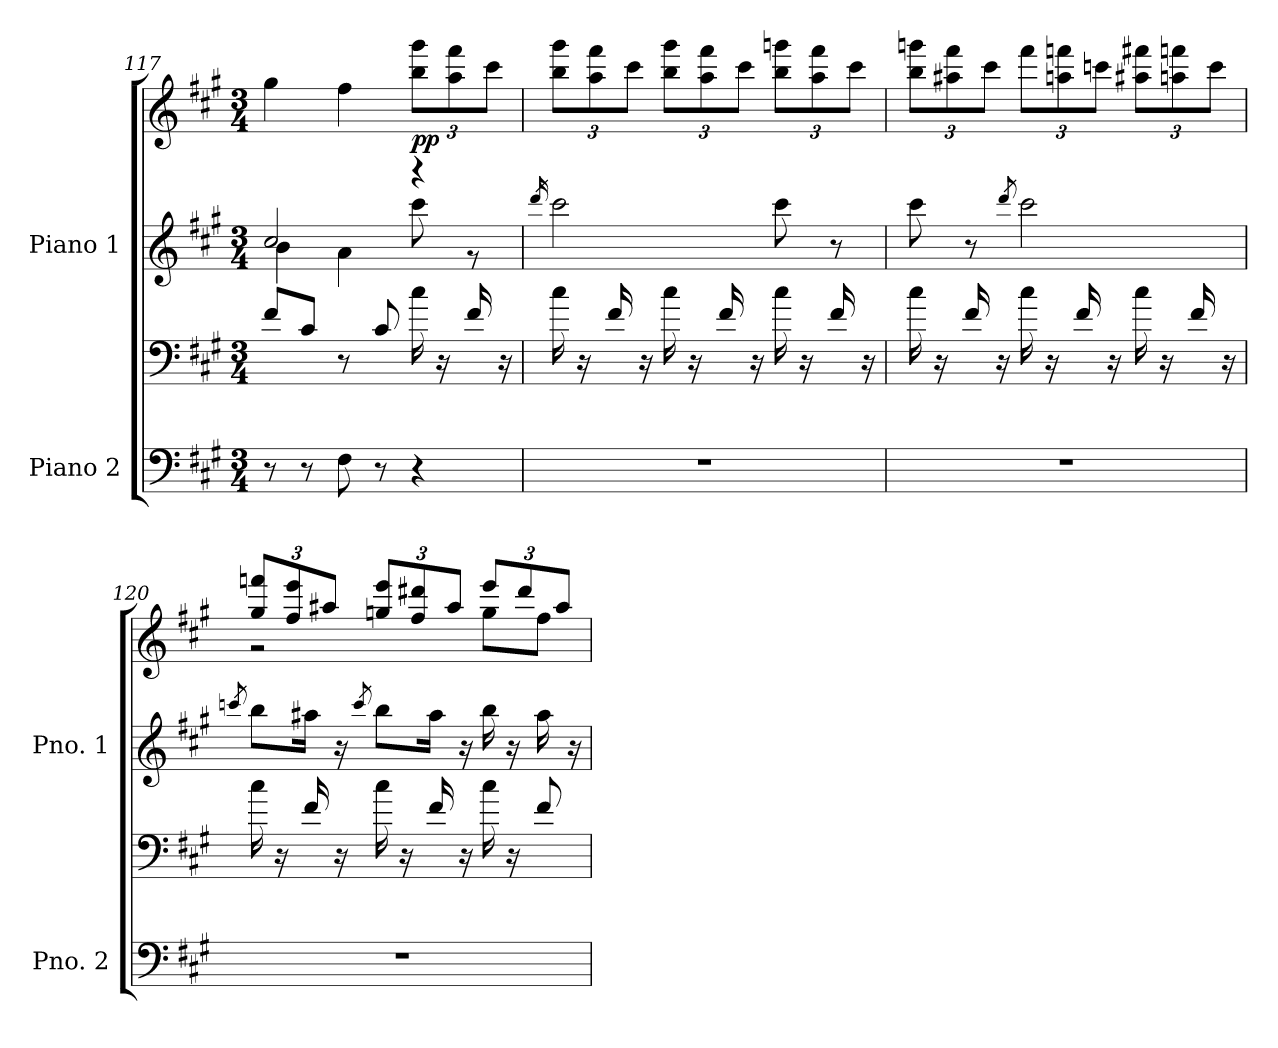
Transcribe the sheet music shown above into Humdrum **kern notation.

**kern	**kern	**kern	**kern	**dynam
*part2	*part2	*part1	*part1	*part1
*staff4	*staff3	*staff2	*staff1	*staff1/2
*I"Piano 2	*	*I"Piano 1	*	*
*I'Pno. 2	*	*I'Pno. 1	*	*
*clefF4	*clefF4	*clefG2	*clefG2	*
*k[f#c#g#]	*k[f#c#g#]	*k[f#c#g#]	*k[f#c#g#]	*
*M3/4	*M3/4	*M3/4	*M3/4	*
=117	=117	=117	=117	=117
*	*	*^	*	*
8r	8f#/L	2cc#/	4b\	4gg#\	.
8r	8c#/J	.	.	.	.
8F#\	8r	.	4a\	4ff#\	.
8r	8c#/	.	.	.	.
*	*	*	*	*Xbrackettup	*
!	!	!	!	!	!LO:DY:b
4r	16cc#\	4r	8ccc#\	12bb\ 12ggg#\L	pp
.	16r	.	.	.	.
.	.	.	.	12aa\ 12fff#\	.
.	16f#/	.	8r	.	.
.	.	.	.	12ccc#\J	.
.	16r	.	.	.	.
*	*	*v	*v	*	*
=118	=118	=118	=118	=118
.	.	16qddd/	.	.
2.r	16cc#\	2ccc#\	12bb\ 12ggg#\L	.
.	16r	.	.	.
.	.	.	12aa\ 12fff#\	.
.	16f#/	.	.	.
.	.	.	12ccc#\J	.
.	16r	.	.	.
.	16cc#\	.	12bb\ 12ggg#\L	.
.	16r	.	.	.
.	.	.	12aa\ 12fff#\	.
.	16f#/	.	.	.
.	.	.	12ccc#\J	.
.	16r	.	.	.
.	16cc#\	8ccc#\	12bb\ 12gggn\L	.
.	16r	.	.	.
.	.	.	12aa\ 12fff#\	.
.	16f#/	8r	.	.
.	.	.	12ccc#\J	.
.	16r	.	.	.
!!LO:LB:g=z
=119	=119	=119	=119	=119
2.r	16cc#\	8ccc#\	12bb\ 12gggn\L	.
.	16r	.	.	.
.	.	.	12aa#X\ 12fff#\	.
.	16f#/	8r	.	.
.	.	.	12ccc#\J	.
.	16r	.	.	.
.	.	8qddd/	.	.
.	16cc#\	2ccc#\	12fff#\L	.
.	16r	.	.	.
.	.	.	12aan\ 12fffn\	.
.	16f#/	.	.	.
.	.	.	12cccn\J	.
.	16r	.	.	.
.	16cc#\	.	12aa#X\ 12fff#X\L	.
.	16r	.	.	.
.	.	.	12aan\ 12fffn\	.
.	16f#/	.	.	.
.	.	.	12ccc\J	.
.	16r	.	.	.
=120	=120	=120	=120	=120
.	.	8qcccn/	.	.
*	*	*	*^	*
2.r	16cc#\	8bb\L	12gg#/ 12fffn/L	2r	.
.	16r	.	.	.	.
.	.	.	12ff#/ 12eee/	.	.
.	16f#/	16aa#X\Jk	.	.	.
.	.	.	12aa#X/J	.	.
.	16r	16r	.	.	.
.	.	8qccc/	.	.	.
.	16cc#\	8bb\L	12ggn/ 12eee/L	.	.
.	16r	.	.	.	.
.	.	.	12ff#/ 12ddd#X/	.	.
.	16f#/	16aa#\Jk	.	.	.
.	.	.	12aa#/J	.	.
.	16r	16r	.	.	.
.	16cc#\	16bb\	12eee/L	8gg\L	.
.	16r	16r	.	.	.
.	.	.	12ddd#/	.	.
.	8f#/	16aa#\	.	8ff#\J	.
.	.	.	12aa#/J	.	.
.	.	16r	.	.	.
*	*	*	*v	*v	*
=	=	=	=	=
*-	*-	*-	*-	*-
